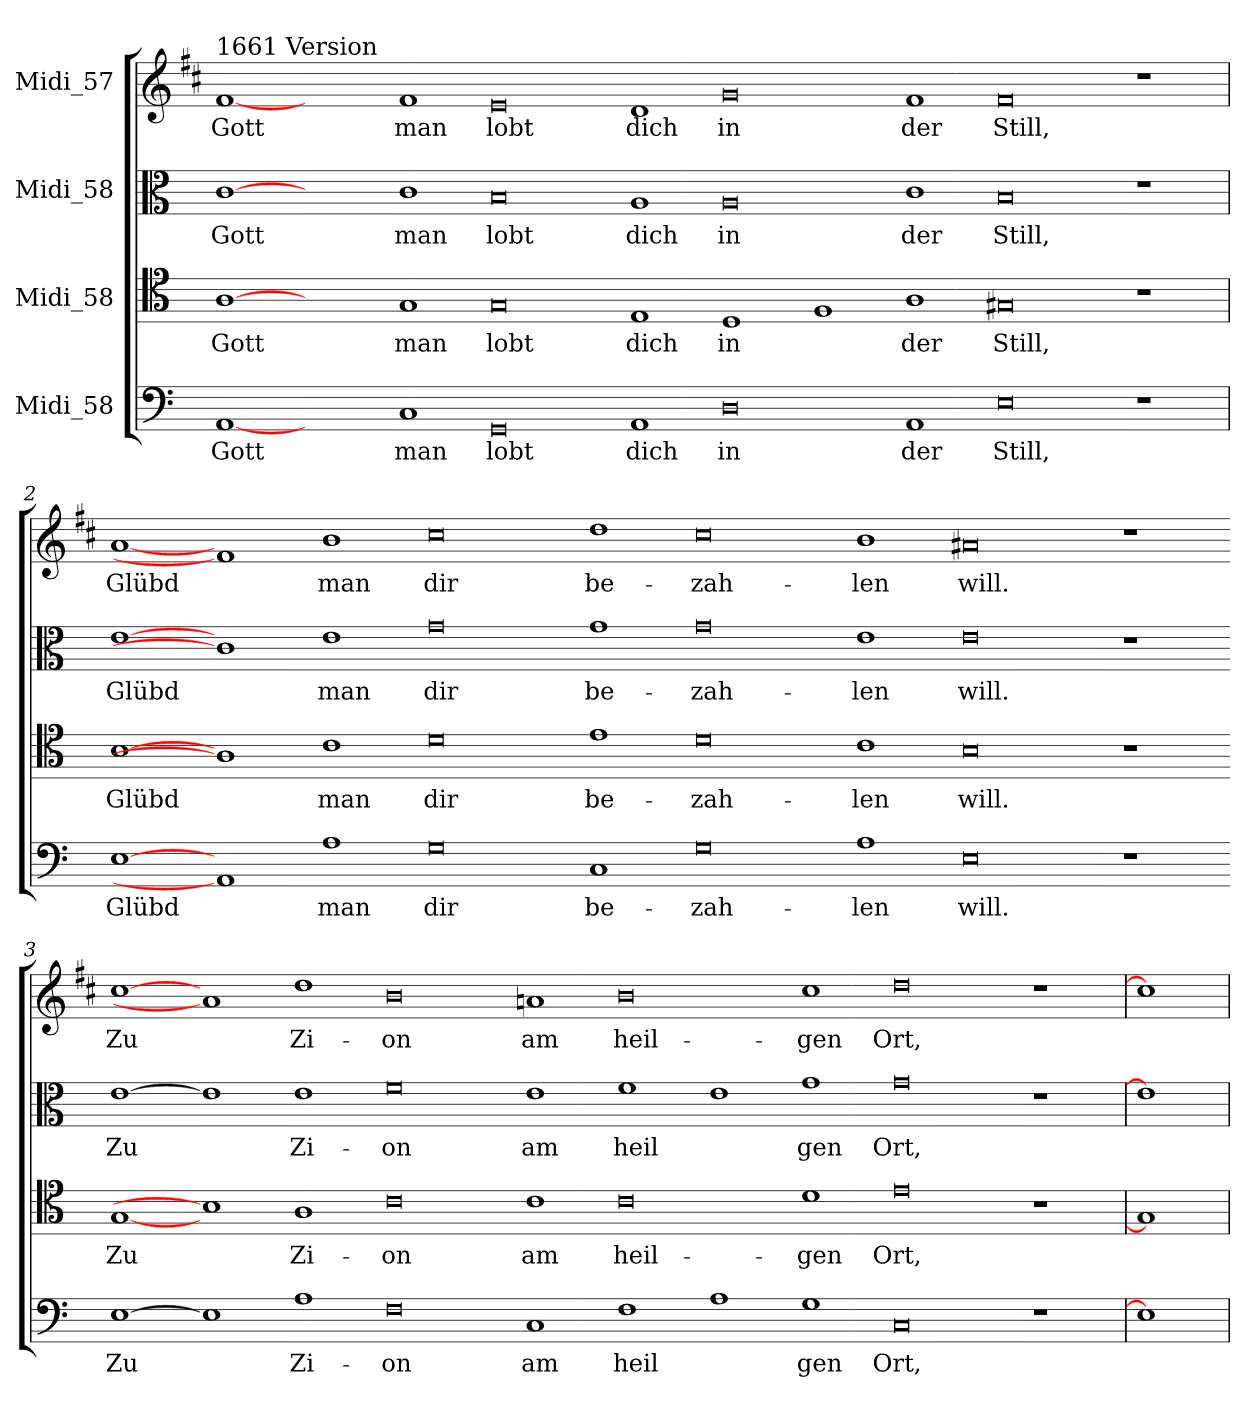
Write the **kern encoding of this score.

**kern	**text	**kern	**text	**kern	**text	**kern	**text
*part4	*part4	*part3	*part3	*part2	*part2	*part1	*part1
*staff4	*staff4	*staff3	*staff3	*staff2	*staff2	*staff1	*staff1
*I"Midi_58	*	*I"Midi_58	*	*I"Midi_58	*	*I"Midi_57	*
*clefF4	*	*clefC4	*	*clefC3	*	*clefG2	*
*	*	*	*	*	*	*ITrd1c2	*
*k[]	*	*k[]	*	*k[]	*	*k[]	*
*C:	*	*C:	*	*C:	*	*C:	*
=1	=1	=1	=1	=1	=1	=1	=1
!	!	!	!	!	!	!LO:TX:a:t=1661 Version	!
!	!LO:LY:b	!	!LO:LY:b	!	!LO:LY:b	!	!LO:LY:b
[1AA	Gott	[1A	Gott	[1c	Gott	[1e	Gott
1ryy	.	1ryy	.	1ryy	.	1ryy	.
!	!LO:LY:b	!	!LO:LY:b	!	!LO:LY:b	!	!LO:LY:b
1C	man	1G	man	1c	man	1e	man
!	!LO:LY:b	!	!LO:LY:b	!	!LO:LY:b	!	!LO:LY:b
0GG	lobt	0G	lobt	0B	lobt	0d	lobt
!	!LO:LY:b	!	!LO:LY:b	!	!LO:LY:b	!	!LO:LY:b
1AA	dich	1E	dich	1A	dich	1c	dich
!	!LO:LY:b	!	!LO:LY:b	!	!LO:LY:b	!	!LO:LY:b
0D	in	1D	in	0A	in	0f	in
.	.	1F	.	.	.	.	.
!	!LO:LY:b	!	!LO:LY:b	!	!LO:LY:b	!	!LO:LY:b
1AA	der	1A	der	1c	der	1e	der
!	!LO:LY:b	!	!LO:LY:b	!	!LO:LY:b	!	!LO:LY:b
0E	Still,	0G#X	Still,	0B	Still,	0e	Still,
1r	.	1r	.	1r	.	1r	.
=2	=2	=2	=2	=2	=2	=2	=2
!	!LO:LY:b	!	!LO:LY:b	!	!LO:LY:b	!	!LO:LY:b
[1E	Glübd	[1B	Glübd	[1e	Glübd	[1g	Glübd
1AA]	.	1A]	.	1c]	.	1e]	.
!	!LO:LY:b	!	!LO:LY:b	!	!LO:LY:b	!	!LO:LY:b
1A	man	1c	man	1e	man	1a	man
!	!LO:LY:b	!	!LO:LY:b	!	!LO:LY:b	!	!LO:LY:b
0G	dir	0d	dir	0g	dir	0b	dir
!	!LO:LY:b	!	!LO:LY:b	!	!LO:LY:b	!	!LO:LY:b
1C	be-	1e	be-	1g	be-	1cc	be-
!	!LO:LY:b	!	!LO:LY:b	!	!LO:LY:b	!	!LO:LY:b
0G	-zah-	0d	-zah-	0g	-zah-	0b	-zah-
!	!LO:LY:b	!	!LO:LY:b	!	!LO:LY:b	!	!LO:LY:b
1A	-len	1c	-len	1e	-len	1a	-len
!	!LO:LY:b	!	!LO:LY:b	!	!LO:LY:b	!	!LO:LY:b
0E	will.	0B	will.	0e	will.	0g#X	will.
1r	.	1r	.	1r	.	1r	.
!!LO:LB:g=z
=3-	=3-	=3-	=3-	=3-	=3-	=3-	=3-
!	!LO:LY:b	!	!LO:LY:b	!	!LO:LY:b	!	!LO:LY:b
[1E	Zu	[1G	Zu	[1e	Zu	[1b	Zu
1E]	.	1B]	.	1e]	.	1g]	.
!	!LO:LY:b	!	!LO:LY:b	!	!LO:LY:b	!	!LO:LY:b
1A	Zi-	1A	Zi-	1e	Zi-	1cc	Zi-
!	!LO:LY:b	!	!LO:LY:b	!	!LO:LY:b	!	!LO:LY:b
0F	-on	0c	-on	0f	-on	0a	-on
!	!LO:LY:b	!	!LO:LY:b	!	!LO:LY:b	!	!LO:LY:b
1C	am	1c	am	1e	am	1g	am
!	!LO:LY:b	!	!LO:LY:b	!	!LO:LY:b	!	!LO:LY:b
1F	heil	0c	heil-	1f	heil	0a	heil-
1A	.	.	.	1e	.	.	.
!	!LO:LY:b	!	!LO:LY:b	!	!LO:LY:b	!	!LO:LY:b
1G	gen	1d	-gen	1g	gen	1b	-gen
!	!LO:LY:b	!	!LO:LY:b	!	!LO:LY:b	!	!LO:LY:b
0C	Ort,	0e	Ort,	0g	Ort,	0cc	Ort,
1r	.	1r	.	1r	.	1r	.
=4	=4	=4	=4	=4	=4	=4	=4
1E]	.	1G]	.	1e]	.	1b]	.
=	=	=	=	=	=	=	=
*-	*-	*-	*-	*-	*-	*-	*-
